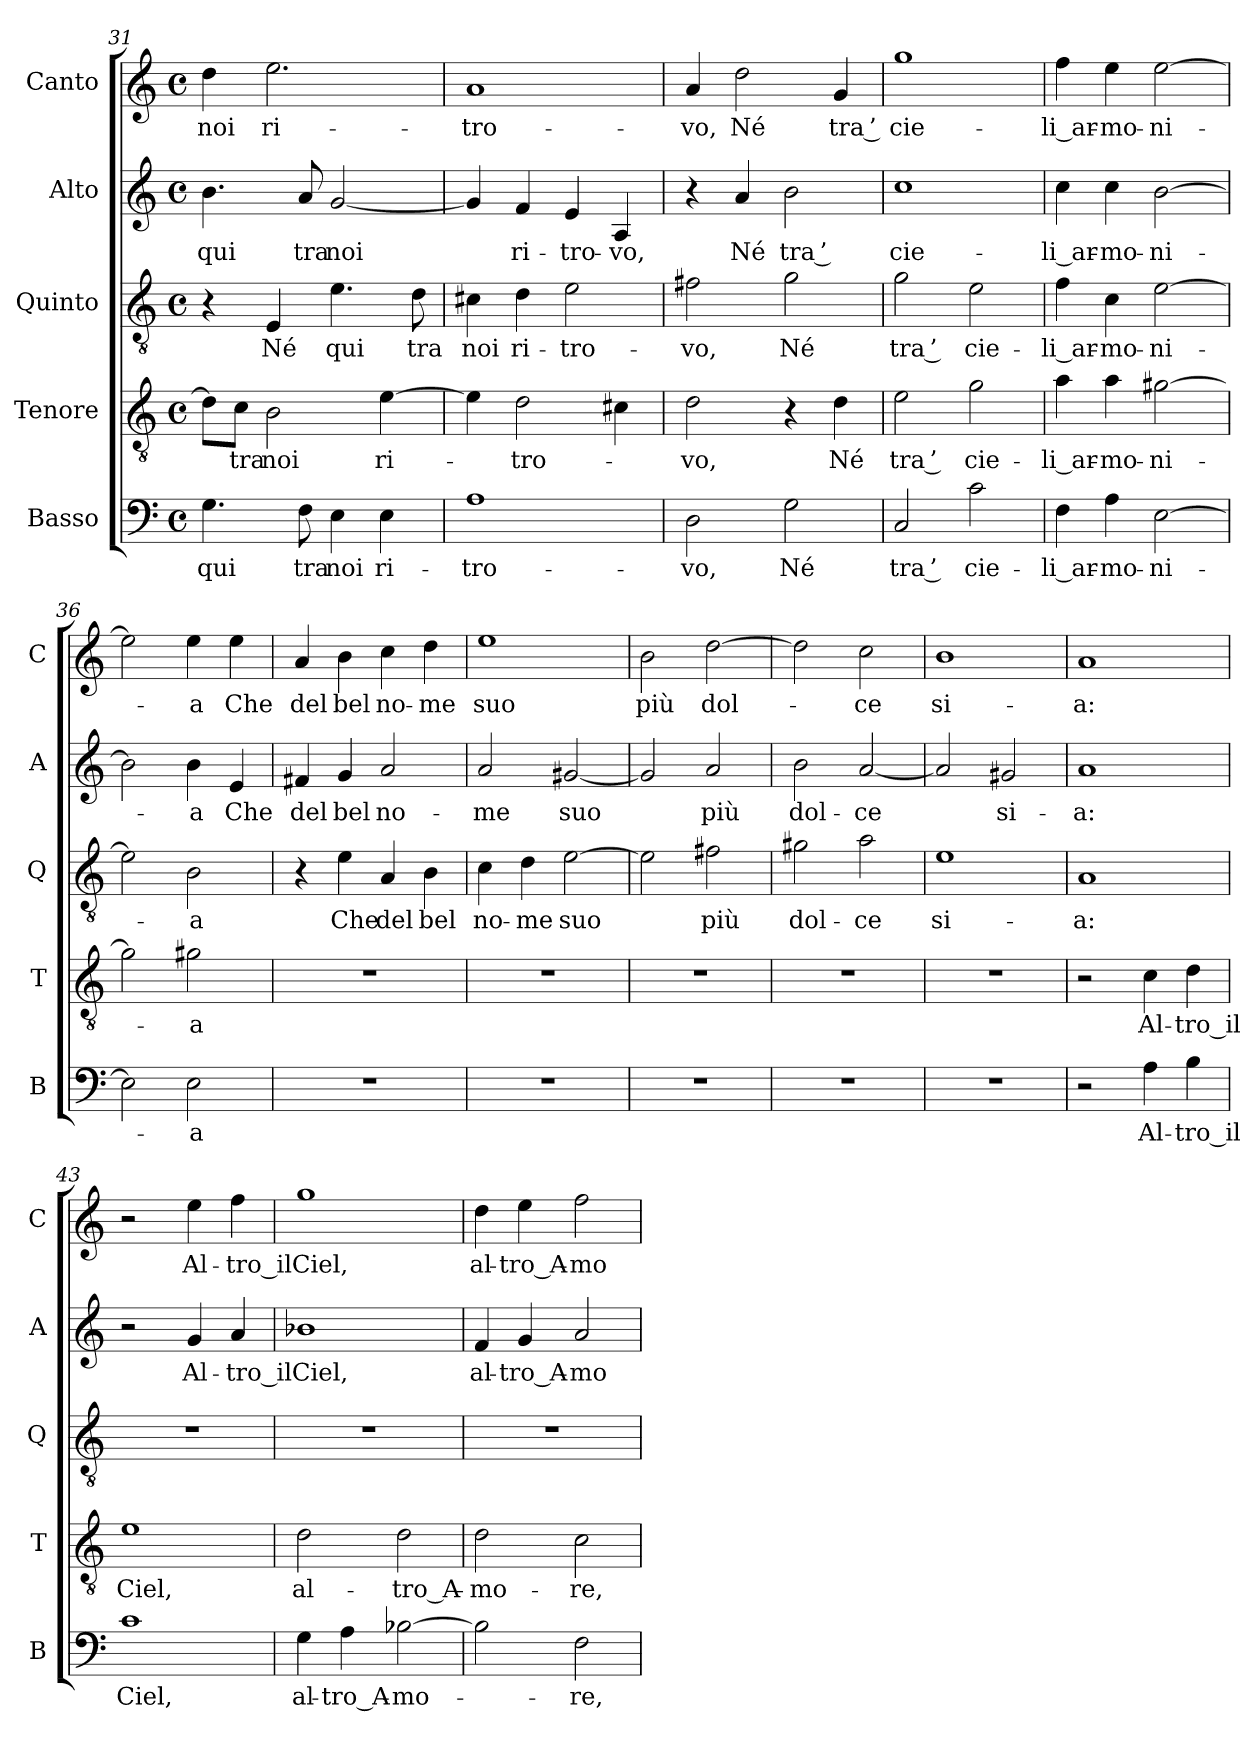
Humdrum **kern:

**kern	**text	**kern	**text	**kern	**text	**kern	**text	**kern	**text
*part5	*part5	*part4	*part4	*part3	*part3	*part2	*part2	*part1	*part1
*staff5	*staff5	*staff4	*staff4	*staff3	*staff3	*staff2	*staff2	*staff1	*staff1
*I"Basso	*	*I"Tenore	*	*I"Quinto	*	*I"Alto	*	*I"Canto	*
*I'B	*	*I'T	*	*I'Q	*	*I'A	*	*I'C	*
*clefF4	*	*clefGv2	*	*clefGv2	*	*clefG2	*	*clefG2	*
*k[]	*	*k[]	*	*k[]	*	*k[]	*	*k[]	*
*C:	*	*C:	*	*C:	*	*C:	*	*C:	*
*M4/4	*	*M4/4	*	*M4/4	*	*M4/4	*	*M4/4	*
*met(c)	*	*met(c)	*	*met(c)	*	*met(c)	*	*met(c)	*
=31	=31	=31	=31	=31	=31	=31	=31	=31	=31
4.G	-qui	8d\L]	.	4r	.	4.b	-qui	4dd	-noi
.	.	8c\J	-tra	.	.	.	.	.	.
.	.	2B	-noi	4E	-Né	.	.	2.ee	ri-
8F	-tra	.	.	.	.	8a	-tra	.	.
4E	-noi	.	.	4.e	-qui	[2g	-noi	.	.
4E	ri-	[4e	ri-	.	.	.	.	.	.
.	.	.	.	8d	-tra	.	.	.	.
!!LO:PB:g=z
=32	=32	=32	=32	=32	=32	=32	=32	=32	=32
1A	tro-	4e]	.	4c#X	-noi	4g]	.	1a	tro-
.	.	2d	tro-	4d	ri-	4f	ri-	.	.
.	.	.	.	2e	tro-	4e	tro-	.	.
.	.	4c#X	.	.	.	4A	-vo,	.	.
=33	=33	=33	=33	=33	=33	=33	=33	=33	=33
2D	-vo,	2d	-vo,	2f#X	-vo,	4r	.	4a	-vo,
.	.	.	.	.	.	4a	-Né	2dd	-Né
2G	-Né	4r	.	2g	-Né	2b	-tra ’	.	.
.	.	4d	-Né	.	.	.	.	4g	-tra ’
=34	=34	=34	=34	=34	=34	=34	=34	=34	=34
2C	-tra ’	2e	-tra ’	2g	-tra ’	1cc	cie-	1gg	cie-
2c	cie-	2g	cie-	2e	cie-	.	.	.	.
=35	=35	=35	=35	=35	=35	=35	=35	=35	=35
4F	li_ar-	4a	li_ar-	4f	li_ar-	4cc	li_ar-	4ff	li_ar-
4A	mo-	4a	mo-	4c	mo-	4cc	mo-	4ee	mo-
[2E	ni-	[2g#X	ni-	[2e	ni-	[2b	ni-	[2ee	ni-
=36	=36	=36	=36	=36	=36	=36	=36	=36	=36
2E]	.	2g#]	.	2e]	.	2b]	.	2ee]	.
2E	-a	2g#X	-a	2B	-a	4b	-a	4ee	-a
.	.	.	.	.	.	4e	-Che	4ee	-Che
=37	=37	=37	=37	=37	=37	=37	=37	=37	=37
1r	.	1r	.	4r	.	4f#X	-del	4a	-del
.	.	.	.	4e	-Che	4g	-bel	4b	-bel
.	.	.	.	4A	-del	2a	no-	4cc	no-
.	.	.	.	4B	-bel	.	.	4dd	-me
=38	=38	=38	=38	=38	=38	=38	=38	=38	=38
1r	.	1r	.	4c	no-	2a	-me	1ee	-suo
.	.	.	.	4d	-me	.	.	.	.
.	.	.	.	[2e	-suo	[2g#X	-suo	.	.
=39	=39	=39	=39	=39	=39	=39	=39	=39	=39
1r	.	1r	.	2e]	.	2g#]	.	2b	-più
.	.	.	.	2f#X	-più	2a	-più	[2dd	dol-
!!LO:LB:g=z
=40	=40	=40	=40	=40	=40	=40	=40	=40	=40
1r	.	1r	.	2g#X	dol-	2b	dol-	2dd]	.
.	.	.	.	2a	-ce	[2a	-ce	2cc	-ce
=41	=41	=41	=41	=41	=41	=41	=41	=41	=41
1r	.	1r	.	1e	si-	2a]	.	1b	si-
.	.	.	.	.	.	2g#X	si-	.	.
=42	=42	=42	=42	=42	=42	=42	=42	=42	=42
2r	.	2r	.	1A	-a:	1a	-a:	1a	-a:
4A	Al-	4c	Al-	.	.	.	.	.	.
4B	-tro_il	4d	-tro_il	.	.	.	.	.	.
=43	=43	=43	=43	=43	=43	=43	=43	=43	=43
1c	-Ciel,	1e	-Ciel,	1r	.	2r	.	2r	.
.	.	.	.	.	.	4g	Al-	4ee	Al-
.	.	.	.	.	.	4a	-tro_il	4ff	-tro_il
=44	=44	=44	=44	=44	=44	=44	=44	=44	=44
4G	al-	2d	al-	1r	.	1b-X	-Ciel,	1gg	-Ciel,
4A	tro_A-	.	.	.	.	.	.	.	.
[2B-X	mo-	2d	tro_A-	.	.	.	.	.	.
=45	=45	=45	=45	=45	=45	=45	=45	=45	=45
2B-]	.	2d	mo-	1r	.	4f	al-	4dd	al-
.	.	.	.	.	.	4g	tro_A-	4ee	tro_A-
2F	-re,	2c	-re,	.	.	2a	mo-	2ff	mo-
=	=	=	=	=	=	=	=	=	=
*-	*-	*-	*-	*-	*-	*-	*-	*-	*-
